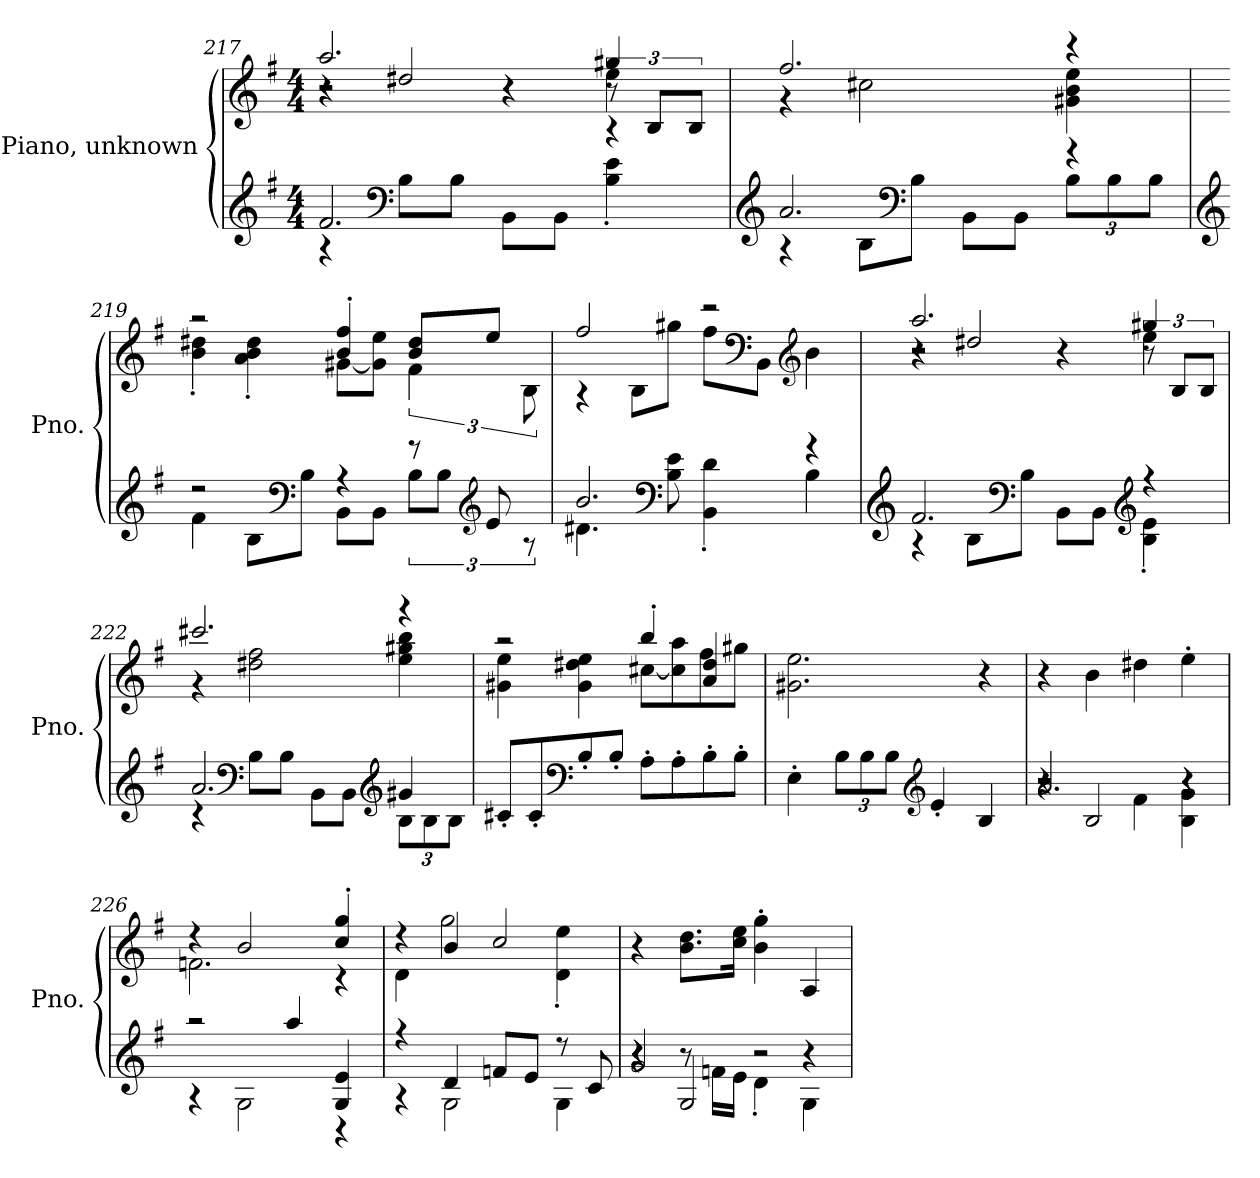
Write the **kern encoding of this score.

**kern	**kern
*part1	*part1
*staff2	*staff1
*I"Piano, unknown	*
*I'Pno.	*
*clefG2	*clefG2
*k[f#]	*k[f#]
*M4/4	*M4/4
=217	=217
*^	*^
*	*	*	*^
2.f#/	4r	2.aa/	2r	4r
*clefF4	*	*	*	*
.	8B\L	.	.	2dd#X/
.	8B\J	.	.	.
.	8BB\L	.	4r	.
.	8BB\J	.	.	.
4r	4B\' 4e\'	4gg#X/	4ee\	12r
.	.	.	.	12B/L
.	.	.	.	12B/J
*	*	*v	*v	*v
!!LO:LB:g=z
=218	=218	=218
*clefG2	*	*
*	*	*^
2.a/	4r	2.ff#/	4r
.	8B\L	.	2cc#X\
*clefF4	*	*	*
.	8B\J	.	.
.	8BB\L	.	.
.	8BB\J	.	.
*	*Xbrackettup	*	*
4r	12B\L	4r	4g#X\ 4b\ 4ee\
.	12B\	.	.
.	12B\J	.	.
=219	=219	=219	=219
*clefG2	*	*	*
2r	4f#\	2r	4b\' 4dd#X\'
.	8B\L	.	4a\' 4b\' 4dd#\'
*clefF4	*	*	*
.	8B\J	.	.
4r	8BB\L	4b/' 4ff#/'	[8g#X\L
.	8BB\J	.	8g#\] 8ee\J
*	*brackettup	*	*
8r	12B\L	8b/ 8dd#/L	6f#\
.	12B\J	.	.
*clefG2	*	*	*
8e/	.	8ee/J	.
.	12r	.	12B\
=220	=220	=220	=220
2.b/	4.d#X\	2ff#/	4r
.	.	.	8B\L
*clefF4	*	*	*
.	8B\ 8e\	.	8gg#X\J
.	4BB\' 4d#\'	2r	8ff#\L
*	*	*clefF4	*
.	.	.	8BB\J
*	*	*clefG2	*
4r	4B\	.	4b\
*	*	*v	*v
!!LO:LB:g=z
=221	=221	=221
*clefG2	*	*
*	*	*^
*	*	*	*^
2.f#/	4r	2.aa/	2r	4r
.	8B\L	.	.	2dd#X/
*clefF4	*	*	*	*
.	8B\J	.	.	.
.	8BB\L	.	4r	.
.	8BB\J	.	.	.
*clefG2	*	*	*	*
4r	4B\' 4e\'	4gg#X/	4ee\	12r
.	.	.	.	12B/L
.	.	.	.	12B/J
*	*	*	*v	*v
=222	=222	=222	=222
2.a/	4r	2.ccc#X/	4r
*clefF4	*	*	*
.	8B\L	.	2dd#X\ 2ff#\
.	8B\J	.	.
.	8BB\L	.	.
.	8BB\J	.	.
*clefG2	*	*	*
*	*Xbrackettup	*	*
4g#X/	12B\L	4r	4ee\ 4gg#X\ 4bb\
.	12B\	.	.
.	12B\J	.	.
*v	*v	*	*
=223	=223	=223
8c#X'/L	2r	4g#X\ 4ee\
8c#'/	.	.
*clefF4	*	*
8B'/	.	4g#\ 4dd#X\ 4ee\
8B'/J	.	.
8A'\L	4bb'/	[8cc#X\L
8A'\	.	8cc#\] 8aa\
8B'\	4a/ 4dd#/	8ff#\
8B'\J	.	8gg#X\J
*	*v	*v
!!LO:LB:g=z
=224	=224
4E'\	2.g#X\ 2.ee\
12B\L	.
12B\	.
12B\J	.
*clefG2	*
4e'/	.
4B/	4r
=225	=225
*^	*
*	*^	*
2.a/	2r	4r	4r
.	.	2B/	4b\
.	4f#\	.	4dd#X\
4r	4B\ 4g\	4r	4ee'\
*	*v	*v	*
=226	=226	=226
*	*	*^
2r	4r	4r	2.fn\
.	2G\	2b/	.
4aa/	.	.	.
4G/ 4e/	4r	4cc/' 4gg/'	4r
=227	=227	=227	=227
4r	4r	4r	4d\
4d/	2G\	4b/	2gg\
8fn/L	.	2cc/	.
8e/J	.	.	.
8r	4G\	.	4d\' 4ee\'
8c/	.	.	.
*	*	*v	*v
=228	=228	=228
*	*^	*
2g/	4r	4r	4r
.	8r	2G/	8.b\ 8.dd\L
.	16fn\LL	.	.
.	16e\JJ	.	16cc\ 16ee\Jk
2r	4d'\	.	4b\' 4gg\'
.	4G\	4r	4A/
*v	*v	*v	*
=	=
*-	*-
